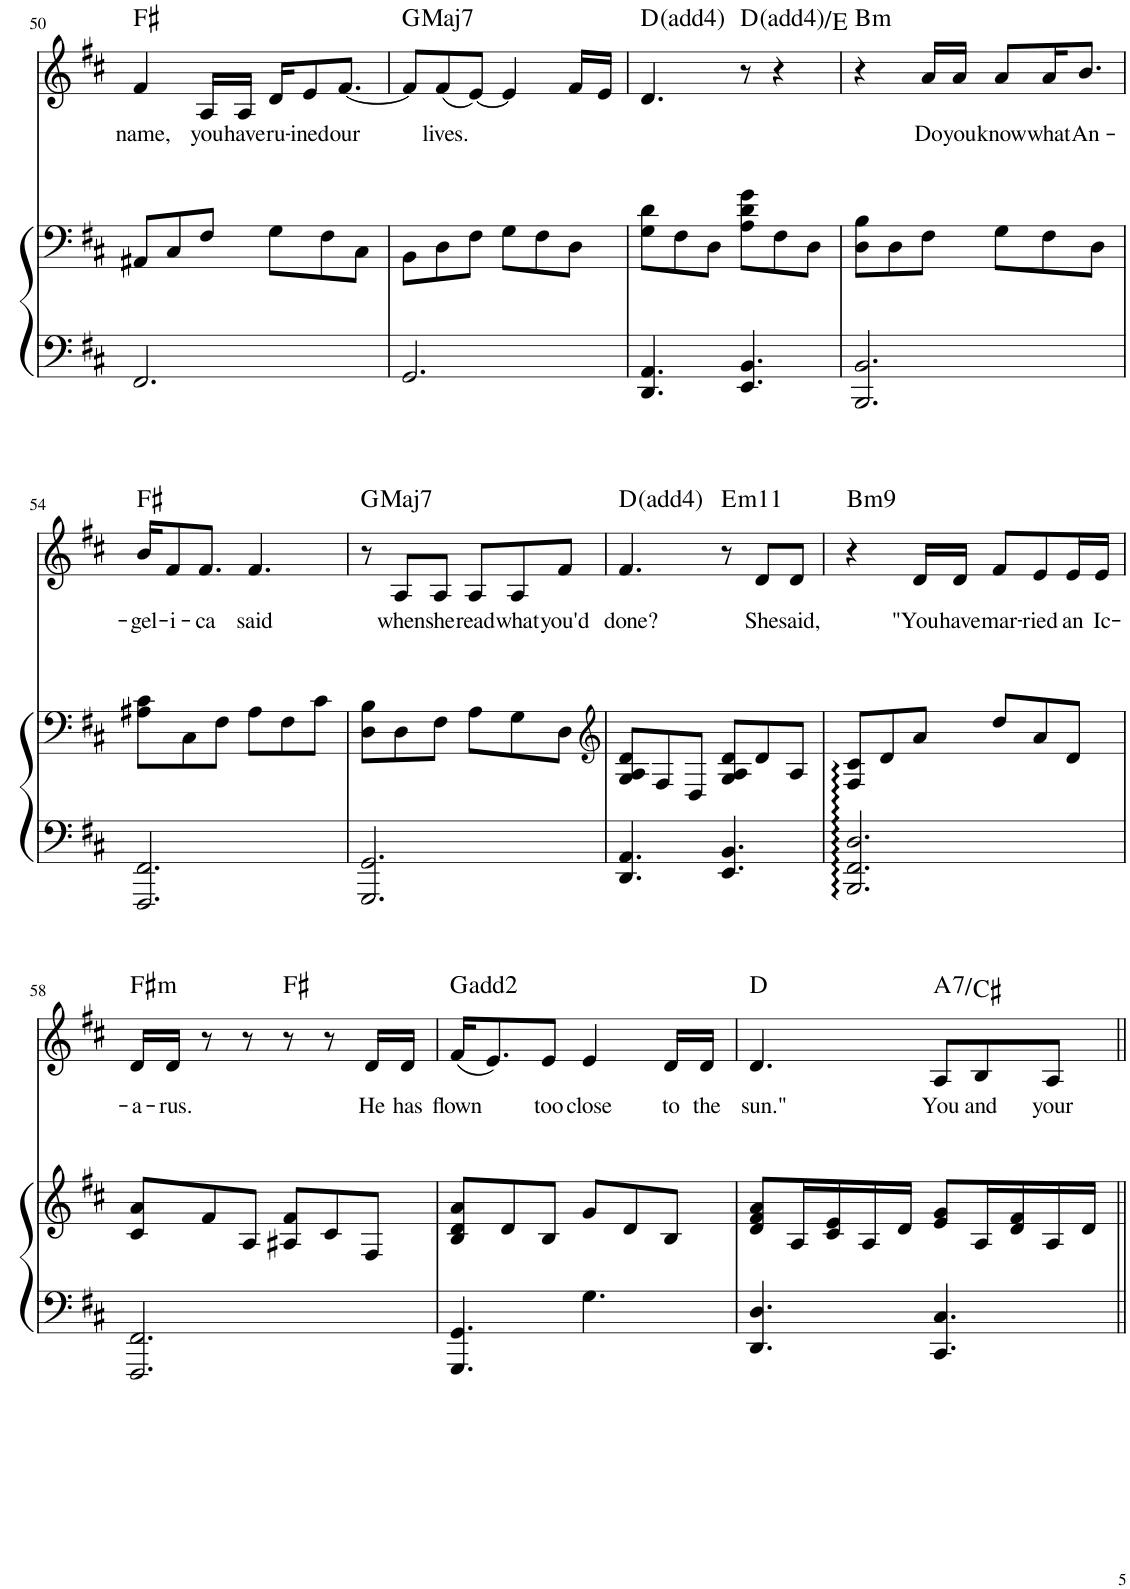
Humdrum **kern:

**kern	**kern	**kern	**text	**harte
*part2	*part2	*part1	*part1	*part1
*staff3	*staff2	*staff1	*staff1	*
*I"Piano	*	*I"Eliza	*	*
*I'Pno	*	*	*	*
!!LO:PB:g=z
*clefF4	*clefF4	*clefG2	*	*
*k[f#c#]	*k[f#c#]	*k[f#c#]	*	*
*M6/8	*M6/8	*M6/8	*	*
=50	=50	=50	=50	=50
!	!	!	!LO:LY:b	!
2.FF#/	8AA#X/L	4f#/	name,	F#:maj
.	8C#/	.	.	.
!	!	!	!LO:LY:b	!
.	8F#/J	16A/LL	you	.
!	!	!	!LO:LY:b	!
.	.	16A/JJ	have	.
!	!	!	!LO:LY:b	!
.	8G\L	16d/KL	ru-	.
!	!	!	!LO:LY:b	!
.	.	8e/	-ined	.
.	8F#\	.	.	.
!	!	!	!LO:LY:b	!
.	.	[8.f#/J	our	.
.	8C#\J	.	.	.
=51	=51	=51	=51	=51
!	!	!	!	!LO:H:kt=Maj7
2.GG/	8BB\L	8f#/L]	.	G:maj7
!	!	!	!LO:LY:b	!
.	8D\	(8f#/	lives.	.
.	8F#\J	[8e/J)	.	.
.	8G\L	4e/]	.	.
.	8F#\	.	.	.
.	8D\J	16f#/LL	.	.
.	.	16e/JJ	.	.
=52	=52	=52	=52	=52
4.DD/ 4.AA/	8G\ 8d\L	4.d/	.	D:maj(4)
.	8F#\	.	.	.
.	8D\J	.	.	.
4.EE/ 4.BB/	8A\ 8d\ 8g\L	8r	.	D:maj(4)/2
.	8F#\	4r	.	.
.	8D\J	.	.	.
=53	=53	=53	=53	=53
!	!	!	!	!LO:H:kt=m
2.BBB/ 2.BB/	8D\ 8B\L	4r	.	B:min
.	8D\	.	.	.
!	!	!	!LO:LY:b	!
.	8F#\J	16a/LL	Do	.
!	!	!	!LO:LY:b	!
.	.	16a/JJ	you	.
!	!	!	!LO:LY:b	!
.	8G\L	8a/L	know	.
!	!	!	!LO:LY:b	!
.	8F#\	16a/K	what	.
!	!	!	!LO:LY:b	!
.	.	8.b/J	An-	.
.	8D\J	.	.	.
!!LO:LB:g=z
=54	=54	=54	=54	=54
!	!	!	!LO:LY:b	!
2.FFF#/ 2.FF#/	8A#X\ 8c#\L	16b/KL	-gel-	F#:maj
!	!	!	!LO:LY:b	!
.	.	8f#/	-i-	.
.	8C#\	.	.	.
!	!	!	!LO:LY:b	!
.	.	8.f#/J	-ca	.
.	8F#\J	.	.	.
!	!	!	!LO:LY:b	!
.	8A#\L	4.f#/	said	.
.	8F#\	.	.	.
.	8c#\J	.	.	.
=55	=55	=55	=55	=55
!	!	!	!	!LO:H:kt=Maj7
2.GGG/ 2.GG/	8D\ 8B\L	8r	.	G:maj7
!	!	!	!LO:LY:b	!
.	8D\	8A/L	when	.
!	!	!	!LO:LY:b	!
.	8F#\J	8A/J	she	.
!	!	!	!LO:LY:b	!
.	8A\L	8A/L	read	.
!	!	!	!LO:LY:b	!
.	8G\	8A/	what	.
!	!	!	!LO:LY:b	!
.	8D\J	8f#/J	you'd	.
=56	=56	=56	=56	=56
*	*clefG2	*	*	*
!	!	!	!LO:LY:b	!
4.DD/ 4.AA/	8G/ 8A/ 8d/L	4.f#/	done?	D:maj(4)
.	8F#/	.	.	.
.	8D/J	.	.	.
!	!	!	!	!LO:H:kt=m11
4.EE/ 4.BB/	8G/ 8A/ 8d/L	8r	.	E:min9(11)
!	!	!	!LO:LY:b	!
.	8d/	8d/L	She	.
!	!	!	!LO:LY:b	!
.	8A/J	8d/J	said,	.
=57	=57	=57	=57	=57
!	!	!	!	!LO:H:kt=m9
2.BBB/ 2.FF#/ 2.D/	8F#/ 8c#/L	4r	.	B:min9
.	8d/	.	.	.
!	!	!	!LO:LY:b	!
.	8a/J	16d/LL	"You	.
!	!	!	!LO:LY:b	!
.	.	16d/JJ	have	.
!	!	!	!LO:LY:b	!
.	8dd/L	8f#/L	mar-	.
!	!	!	!LO:LY:b	!
.	8a/	8e/	-ried	.
!	!	!	!LO:LY:b	!
.	8d/J	16e/L	an	.
!	!	!	!LO:LY:b	!
.	.	16e/JJ	Ic-	.
!!LO:LB:g=z
=58	=58	=58	=58	=58
!	!	!	!LO:LY:b	!LO:H:kt=m
2.FFF#/ 2.FF#/	8c#/ 8a/L	16d/LL	-a-	F#:min
!	!	!	!LO:LY:b	!
.	.	16d/JJ	-rus.	.
.	8f#/	8r	.	.
.	8A/J	8r	.	.
.	8A#X/ 8f#/L	8r	.	F#:maj
.	8c#/	8r	.	.
!	!	!	!LO:LY:b	!
.	8F#/J	16d/LL	He	.
!	!	!	!LO:LY:b	!
.	.	16d/JJ	has	.
=59	=59	=59	=59	=59
!	!	!	!LO:LY:b	!
4.GGG/ 4.GG/	8B/ 8d/ 8a/L	(16f#/KL	flown	G:maj(2)
.	.	8.e/)	.	.
.	8d/	.	.	.
!	!	!	!LO:LY:b	!
.	8B/J	8e/J	too	.
!	!	!	!LO:LY:b	!
4.G\	8g/L	4e/	close	.
.	8d/	.	.	.
!	!	!	!LO:LY:b	!
.	8B/J	16d/LL	to	.
!	!	!	!LO:LY:b	!
.	.	16d/JJ	the	.
=60	=60	=60	=60	=60
!	!	!	!LO:LY:b	!
4.DD/ 4.D/	8d/ 8f#/ 8a/L	4.d/	sun."	D:maj
.	16A/L	.	.	.
.	16c#/ 16e/	.	.	.
.	16A/	.	.	.
.	16d/JJ	.	.	.
!	!	!	!LO:LY:b	!LO:H:kt=7
4.CC#/ 4.C#/	8e/ 8g/L	8A/L	You	A:7/3
!	!	!	!LO:LY:b	!
.	16A/L	8B/	and	.
.	16d/ 16f#/	.	.	.
!	!	!	!LO:LY:b	!
.	16A/	8A/J	your	.
.	16d/JJ	.	.	.
=||	=||	=||	=||	=||
*-	*-	*-	*-	*-
